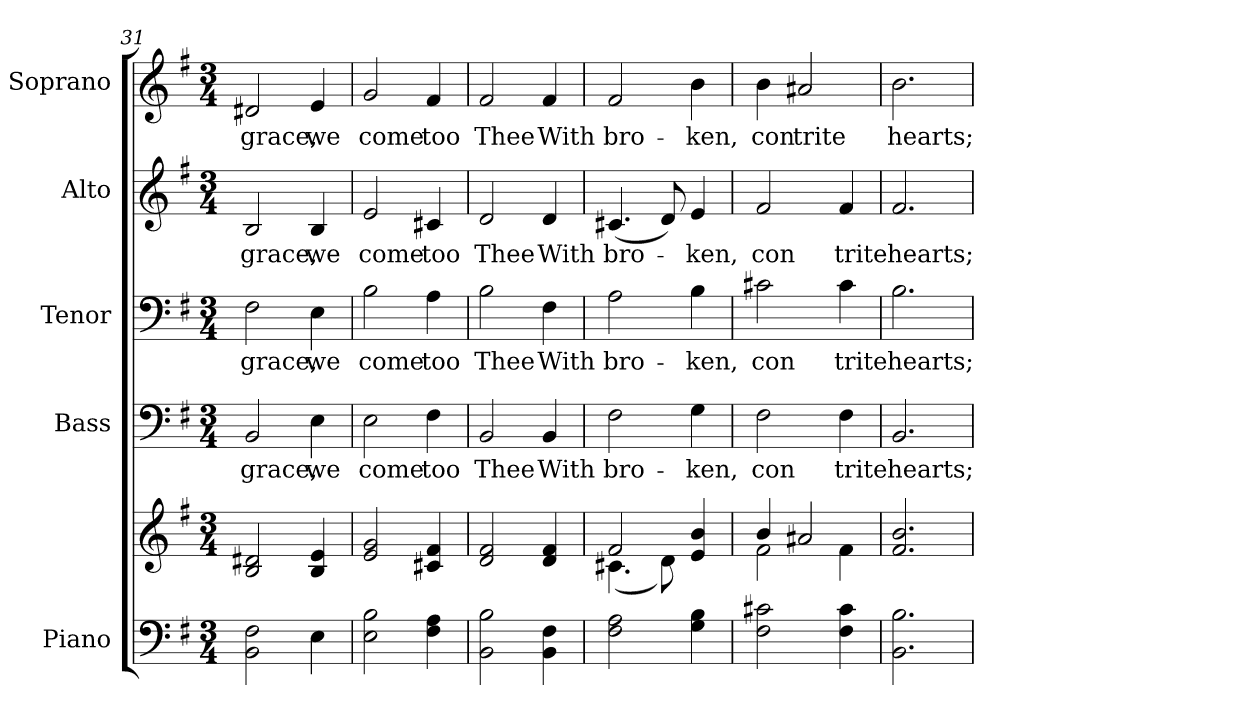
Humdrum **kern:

**kern	**kern	**kern	**text	**kern	**text	**kern	**text	**kern	**text
*part5	*part5	*part4	*part4	*part3	*part3	*part2	*part2	*part1	*part1
*staff6	*staff5	*staff4	*staff4	*staff3	*staff3	*staff2	*staff2	*staff1	*staff1
*I"Piano	*	*I"Bass	*	*I"Tenor	*	*I"Alto	*	*I"Soprano	*
*I'Pno.	*	*I'B.	*	*I'T.	*	*I'A.	*	*I'S.	*
*clefF4	*clefG2	*clefF4	*	*clefF4	*	*clefG2	*	*clefG2	*
*k[f#]	*k[f#]	*k[f#]	*	*k[f#]	*	*k[f#]	*	*k[f#]	*
*G:	*G:	*G:	*	*G:	*	*G:	*	*G:	*
*M3/4	*M3/4	*M3/4	*	*M3/4	*	*M3/4	*	*M3/4	*
=31	=31	=31	=31	=31	=31	=31	=31	=31	=31
!	!	!	!LO:LY:b:color=#000000	!	!	!	!	!	!
!	!	!	!	!	!LO:LY:b:color=#000000	!	!	!	!
!	!	!	!	!	!	!	!LO:LY:b:color=#000000	!	!
!	!	!	!	!	!	!	!	!	!LO:LY:b:color=#000000
2BBi\ 2F#i	2Bi/ 2d#Xi	2BBi/	grace,	2F#i\	grace,	2Bi/	grace,	2d#Xi/	grace,
!	!	!	!LO:LY:b:color=#000000	!	!	!	!	!	!
!	!	!	!	!	!LO:LY:b:color=#000000	!	!	!	!
!	!	!	!	!	!	!	!LO:LY:b:color=#000000	!	!
!	!	!	!	!	!	!	!	!	!LO:LY:b:color=#000000
4Ei\	4Bi/ 4ei	4Ei\	we	4Ei\	we	4Bi/	we	4ei/	we
=32	=32	=32	=32	=32	=32	=32	=32	=32	=32
!	!	!	!LO:LY:b:color=#000000	!	!	!	!	!	!
!	!	!	!	!	!LO:LY:b:color=#000000	!	!	!	!
!	!	!	!	!	!	!	!LO:LY:b:color=#000000	!	!
!	!	!	!	!	!	!	!	!	!LO:LY:b:color=#000000
2Ei\ 2Bi	2ei/ 2gi	2Ei\	come	2Bi\	come	2ei/	come	2gi/	come
!	!	!	!LO:LY:b:color=#000000	!	!	!	!	!	!
!	!	!	!	!	!LO:LY:b:color=#000000	!	!	!	!
!	!	!	!	!	!	!	!LO:LY:b:color=#000000	!	!
!	!	!	!	!	!	!	!	!	!LO:LY:b:color=#000000
4F#i\ 4Ai	4c#Xi/ 4f#i	4F#i\	too	4Ai\	too	4c#Xi/	too	4f#i/	too
!!LO:PB:g=z
=33	=33	=33	=33	=33	=33	=33	=33	=33	=33
!	!	!	!LO:LY:b:color=#000000	!	!	!	!	!	!
!	!	!	!	!	!LO:LY:b:color=#000000	!	!	!	!
!	!	!	!	!	!	!	!LO:LY:b:color=#000000	!	!
!	!	!	!	!	!	!	!	!	!LO:LY:b:color=#000000
2BBi\ 2Bi	2di/ 2f#i	2BBi/	Thee	2Bi\	Thee	2di/	Thee	2f#i/	Thee
!	!	!	!LO:LY:b:color=#000000	!	!	!	!	!	!
!	!	!	!	!	!LO:LY:b:color=#000000	!	!	!	!
!	!	!	!	!	!	!	!LO:LY:b:color=#000000	!	!
!	!	!	!	!	!	!	!	!	!LO:LY:b:color=#000000
4BBi\ 4F#i	4di/ 4f#i	4BBi/	With	4F#i\	With	4di/	With	4f#i/	With
=34	=34	=34	=34	=34	=34	=34	=34	=34	=34
*	*^	*	*	*	*	*	*	*	*
!	!	!	!	!LO:LY:b:color=#000000	!	!	!	!	!	!
!	!	!	!	!	!	!LO:LY:b:color=#000000	!	!	!	!
!	!	!	!	!	!	!	!	!LO:LY:b:color=#000000	!	!
!	!	!	!	!	!	!	!	!	!	!LO:LY:b:color=#000000
2F#i\ 2Ai	2f#i/	(4.c#Xi\	2F#i\	bro-	2Ai\	bro-	(4.c#Xi/	bro-	2f#i/	bro-
.	.	8di\)	.	.	.	.	8di/)	.	.	.
!	!	!	!	!LO:LY:b:color=#000000	!	!	!	!	!	!
!	!	!	!	!	!	!LO:LY:b:color=#000000	!	!	!	!
!	!	!	!	!	!	!	!	!LO:LY:b:color=#000000	!	!
!	!	!	!	!	!	!	!	!	!	!LO:LY:b:color=#000000
4Gi\ 4Bi	4ei/ 4bi	4ryy	4Gi\	-ken,	4Bi\	-ken,	4ei/	-ken,	4bi\	-ken,
=35	=35	=35	=35	=35	=35	=35	=35	=35	=35	=35
!	!	!	!	!LO:LY:b:color=#000000	!	!	!	!	!	!
!	!	!	!	!	!	!LO:LY:b:color=#000000	!	!	!	!
!	!	!	!	!	!	!	!	!LO:LY:b:color=#000000	!	!
!	!	!	!	!	!	!	!	!	!	!LO:LY:b:color=#000000
2F#i\ 2c#Xi	4bi/	2f#i\	2F#i\	con	2c#Xi\	con	2f#i/	con	4bi\	con
!	!	!	!	!	!	!	!	!	!	!LO:LY:b:color=#000000
.	2a#Xi/	.	.	.	.	.	.	.	2a#Xi/	trite
!	!	!	!	!LO:LY:b:color=#000000	!	!	!	!	!	!
!	!	!	!	!	!	!LO:LY:b:color=#000000	!	!	!	!
!	!	!	!	!	!	!	!	!LO:LY:b:color=#000000	!	!
4F#i\ 4c#i	.	4f#i\	4F#i\	trite	4c#i\	trite	4f#i/	trite	.	.
*	*v	*v	*	*	*	*	*	*	*	*
!!LO:PB:g=z
=36	=36	=36	=36	=36	=36	=36	=36	=36	=36
*	*^	*	*	*	*	*	*	*	*
!	!	!	!	!LO:LY:b:color=#000000	!	!	!	!	!	!
*	*v	*v	*	*	*	*	*	*	*	*
*	*^	*	*	*	*	*	*	*	*
!	!	!	!	!	!	!LO:LY:b:color=#000000	!	!	!	!
*	*v	*v	*	*	*	*	*	*	*	*
*	*^	*	*	*	*	*	*	*	*
!	!	!	!	!	!	!	!	!LO:LY:b:color=#000000	!	!
*	*v	*v	*	*	*	*	*	*	*	*
*	*^	*	*	*	*	*	*	*	*
!	!	!	!	!	!	!	!	!	!	!LO:LY:b:color=#000000
*	*v	*v	*	*	*	*	*	*	*	*
2.BBi\ 2.Bi	2.f#i/ 2.bi	2.BBi/	hearts;	2.Bi\	hearts;	2.f#i/	hearts;	2.bi\	hearts;
=	=	=	=	=	=	=	=	=	=
*-	*-	*-	*-	*-	*-	*-	*-	*-	*-
